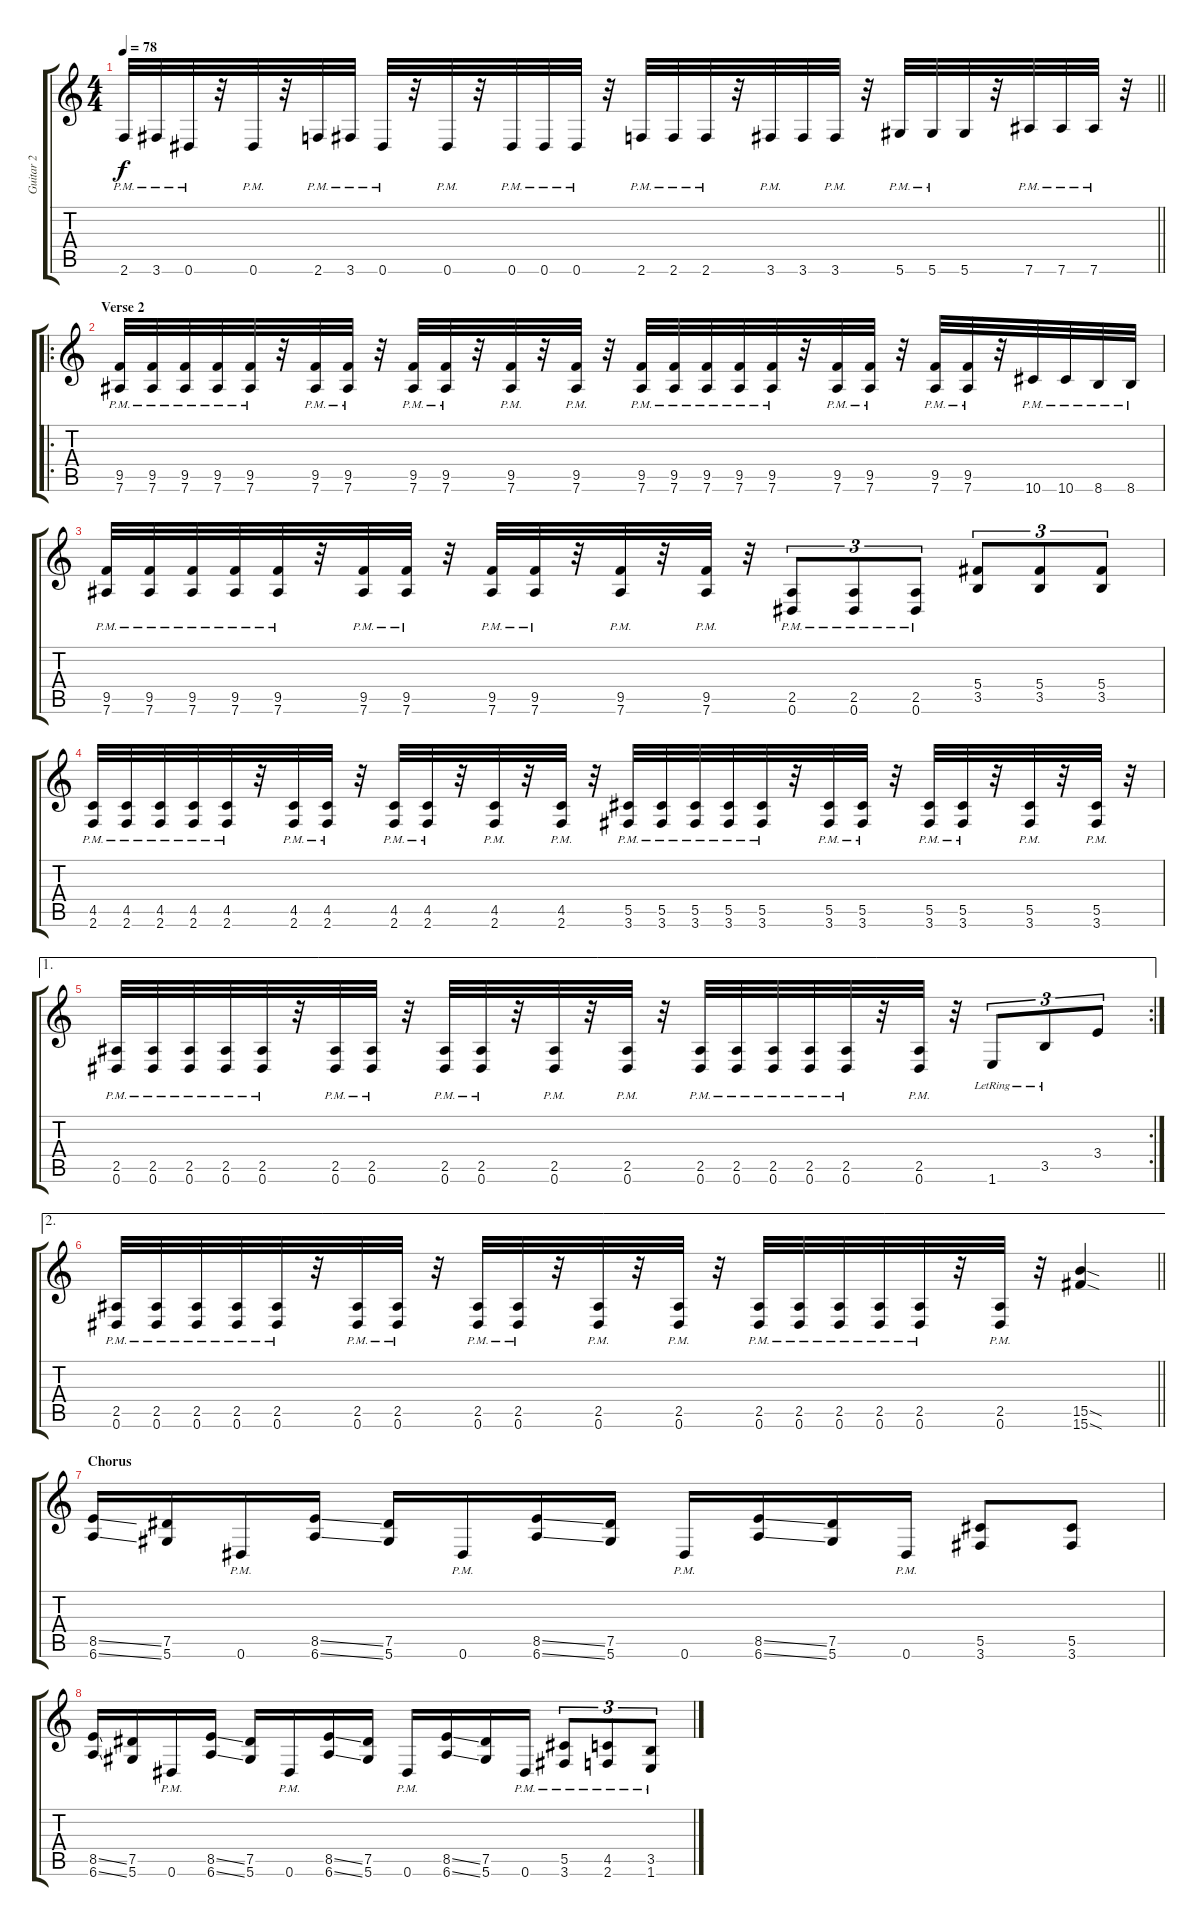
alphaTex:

\track ("Guitar 2" "Guitar 2") {instrument distortionguitar}
\staff {score tabs}
\tuning (Eb4 Bb3 Gb3 Db3 Ab2 Eb2) {hide}
\ts (4 4)
\tempo 78
\clef g2
\barLineRight lightlight
\ks c
2.6{pm}.32{dy f} 3.6{pm}.32 0.6{pm}.32 r.32 0.6{pm}.32 r.32 2.6{pm}.32 3.6{pm}.32 0.6{pm}.32 r.32 0.6{pm}.32 r.32 0.6{pm}.32 0.6{pm}.32 0.6{pm}.32 r.32 2.6{pm}.32 2.6{pm}.32 2.6{pm}.32 r.32 3.6{pm}.32 3.6.32 3.6{pm}.32 r.32 5.6{pm}.32 5.6{pm}.32 5.6.32 r.32 7.6{pm}.32 7.6{pm}.32 7.6{pm}.32 r.32 |
\ro
\section ("" "Verse 2")
(9.5{pm} 7.6{pm}).32 (9.5{pm} 7.6{pm}).32 (9.5{pm} 7.6{pm}).32 (9.5{pm} 7.6{pm}).32 (9.5{pm} 7.6{pm}).32 r.32 (9.5{pm} 7.6{pm}).32 (9.5{pm} 7.6{pm}).32 r.32 (9.5{pm} 7.6{pm}).32 (9.5{pm} 7.6{pm}).32 r.32 (9.5{pm} 7.6{pm}).32 r.32 (9.5{pm} 7.6{pm}).32 r.32 (9.5{pm} 7.6{pm}).32 (9.5{pm} 7.6{pm}).32 (9.5{pm} 7.6{pm}).32 (9.5{pm} 7.6{pm}).32 (9.5{pm} 7.6{pm}).32 r.32 (9.5{pm} 7.6{pm}).32 (9.5{pm} 7.6{pm}).32 r.32 (9.5{pm} 7.6{pm}).32 (9.5{pm} 7.6{pm}).32 r.32 10.6{pm}.32 10.6{pm}.32 8.6{pm}.32 8.6{pm}.32 |
(9.5{pm} 7.6{pm}).32 (9.5{pm} 7.6{pm}).32 (9.5{pm} 7.6{pm}).32 (9.5{pm} 7.6{pm}).32 (9.5{pm} 7.6{pm}).32 r.32 (9.5{pm} 7.6{pm}).32 (9.5{pm} 7.6{pm}).32 r.32 (9.5{pm} 7.6{pm}).32 (9.5{pm} 7.6{pm}).32 r.32 (9.5{pm} 7.6{pm}).32 r.32 (9.5{pm} 7.6{pm}).32 r.32 (2.5{pm} 0.6{pm}).8{tu (3 2)} (2.5{pm} 0.6{pm}).8{tu (3 2)} (2.5{pm} 0.6{pm}).8{tu (3 2)} (5.4 3.5).8{tu (3 2)} (5.4 3.5).8{tu (3 2)} (5.4 3.5).8{tu (3 2)} |
(4.5{pm} 2.6{pm}).32 (4.5{pm} 2.6{pm}).32 (4.5{pm} 2.6{pm}).32 (4.5{pm} 2.6{pm}).32 (4.5{pm} 2.6{pm}).32 r.32 (4.5{pm} 2.6{pm}).32 (4.5{pm} 2.6{pm}).32 r.32 (4.5{pm} 2.6{pm}).32 (4.5{pm} 2.6{pm}).32 r.32 (4.5{pm} 2.6{pm}).32 r.32 (4.5{pm} 2.6{pm}).32 r.32 (5.5{pm} 3.6{pm}).32 (5.5{pm} 3.6{pm}).32 (5.5{pm} 3.6{pm}).32 (5.5{pm} 3.6{pm}).32 (5.5{pm} 3.6{pm}).32 r.32 (5.5{pm} 3.6{pm}).32 (5.5{pm} 3.6{pm}).32 r.32 (5.5{pm} 3.6{pm}).32 (5.5{pm} 3.6{pm}).32 r.32 (5.5{pm} 3.6{pm}).32 r.32 (5.5{pm} 3.6{pm}).32 r.32 |
\ae 1
\rc 2
(2.5{pm} 0.6{pm}).32 (2.5{pm} 0.6{pm}).32 (2.5{pm} 0.6{pm}).32 (2.5{pm} 0.6{pm}).32 (2.5{pm} 0.6{pm}).32 r.32 (2.5{pm} 0.6{pm}).32 (2.5{pm} 0.6{pm}).32 r.32 (2.5{pm} 0.6{pm}).32 (2.5{pm} 0.6{pm}).32 r.32 (2.5{pm} 0.6{pm}).32 r.32 (2.5{pm} 0.6{pm}).32 r.32 (2.5{pm} 0.6{pm}).32 (2.5{pm} 0.6{pm}).32 (2.5{pm} 0.6{pm}).32 (2.5{pm} 0.6{pm}).32 (2.5{pm} 0.6{pm}).32 r.32 (2.5{pm} 0.6{pm}).32 r.32 1.6{lr}.8{tu (3 2)} 3.5{lr}.8{tu (3 2)} 3.4.8{tu (3 2)} |
\ae 2
\barLineRight lightlight
(2.5{pm} 0.6{pm}).32 (2.5{pm} 0.6{pm}).32 (2.5{pm} 0.6{pm}).32 (2.5{pm} 0.6{pm}).32 (2.5{pm} 0.6{pm}).32 r.32 (2.5{pm} 0.6{pm}).32 (2.5{pm} 0.6{pm}).32 r.32 (2.5{pm} 0.6{pm}).32 (2.5{pm} 0.6{pm}).32 r.32 (2.5{pm} 0.6{pm}).32 r.32 (2.5{pm} 0.6{pm}).32 r.32 (2.5{pm} 0.6{pm}).32 (2.5{pm} 0.6{pm}).32 (2.5{pm} 0.6{pm}).32 (2.5{pm} 0.6{pm}).32 (2.5{pm} 0.6{pm}).32 r.32 (2.5{pm} 0.6{pm}).32 r.32 (15.5{sod} 15.6{sod}).4 |
\section ("" "Chorus")
(8.5{ss} 6.6{ss}).16 (7.5 5.6).16 0.6{pm}.16 (8.5{ss} 6.6{ss}).16 (7.5 5.6).16 0.6{pm}.16 (8.5{ss} 6.6{ss}).16 (7.5 5.6).16 0.6{pm}.16 (8.5{ss} 6.6{ss}).16 (7.5 5.6).16 0.6{pm}.16 (5.5 3.6).8 (5.5 3.6).8 |
(8.5{ss} 6.6{ss}).16 (7.5 5.6).16 0.6{pm}.16 (8.5{ss} 6.6{ss}).16 (7.5 5.6).16 0.6{pm}.16 (8.5{ss} 6.6{ss}).16 (7.5 5.6).16 0.6{pm}.16 (8.5{ss} 6.6{ss}).16 (7.5 5.6).16 0.6{pm}.16 (5.5{pm} 3.6{pm}).8{tu (3 2)} (4.5{pm} 2.6{pm}).8{tu (3 2)} (3.5{pm} 1.6{pm}).8{tu (3 2)}
